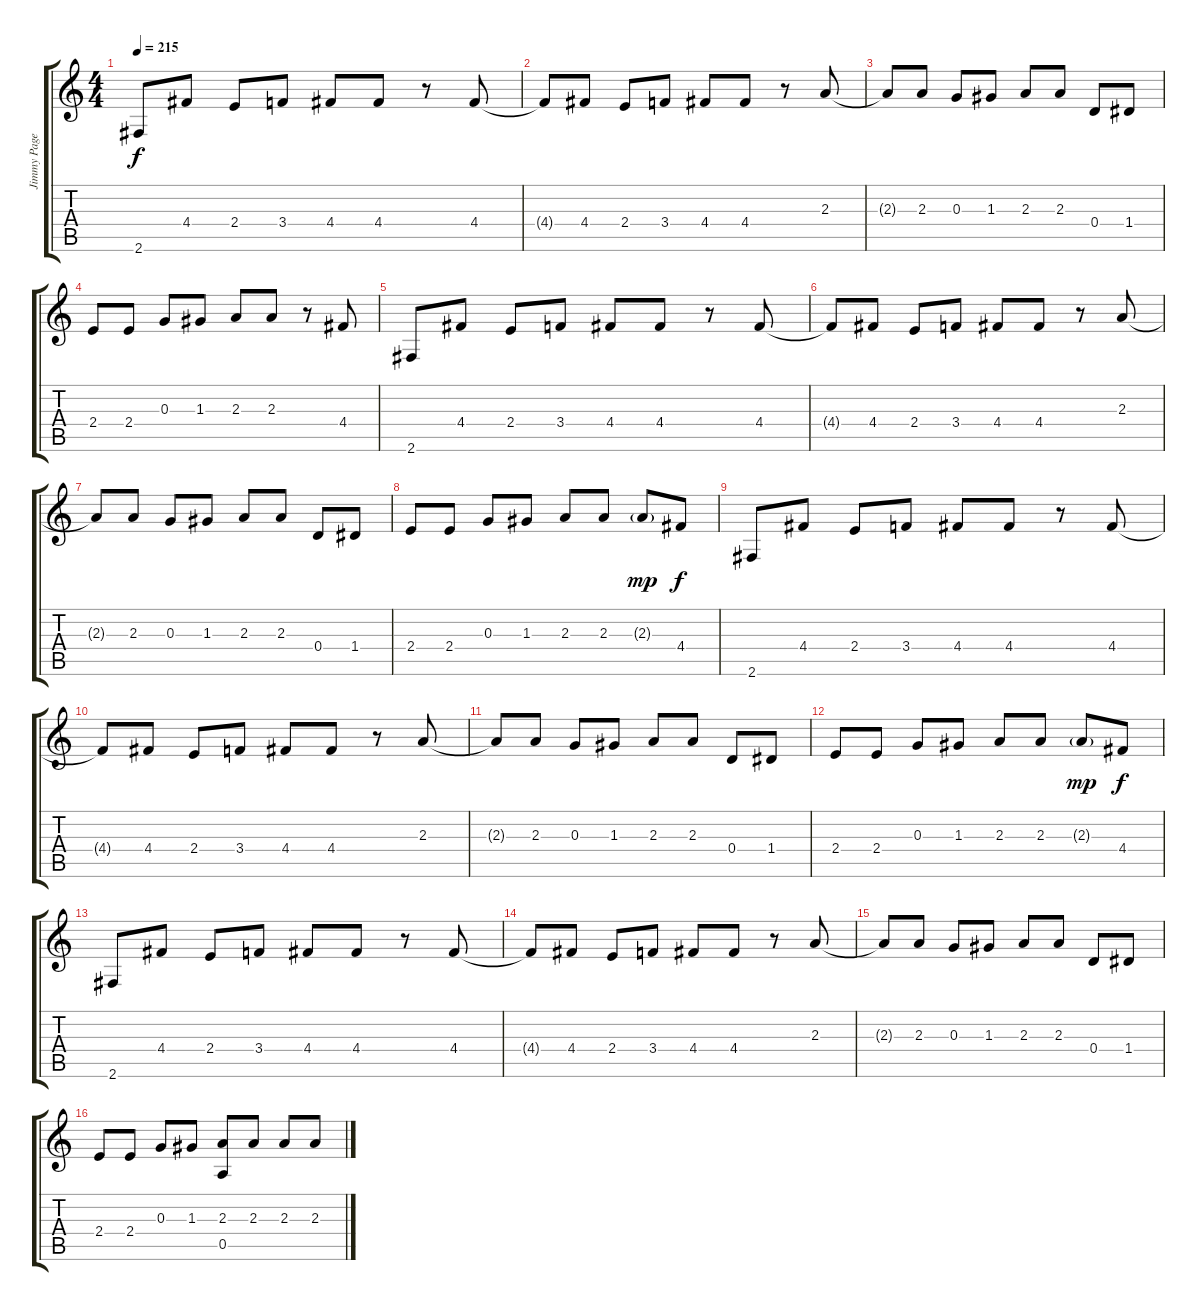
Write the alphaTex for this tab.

\track ("Jimmy Page I" "Jimmy Page") {instrument distortionguitar}
\staff {score tabs}
\tuning (E4 B3 G3 D3 A2 E2) {hide}
\ts (4 4)
\tempo 215
\clef g2
\ks c
2.6.8{dy f} 4.4.8 2.4.8 3.4.8 4.4.8 4.4.8 r.8 4.4.8 |
4.4{t}.8 4.4.8 2.4.8 3.4.8 4.4.8 4.4.8 r.8 2.3.8 |
2.3{t}.8 2.3.8 0.3.8 1.3.8 2.3.8 2.3.8 0.4.8 1.4.8 |
2.4.8 2.4.8 0.3.8 1.3.8 2.3.8 2.3.8 r.8 4.4.8 |
2.6.8 4.4.8 2.4.8 3.4.8 4.4.8 4.4.8 r.8 4.4.8 |
4.4{t}.8 4.4.8 2.4.8 3.4.8 4.4.8 4.4.8 r.8 2.3.8 |
2.3{t}.8 2.3.8 0.3.8 1.3.8 2.3.8 2.3.8 0.4.8 1.4.8 |
2.4.8 2.4.8 0.3.8 1.3.8 2.3.8 2.3.8 2.3{g}.8{dy mp} 4.4.8{dy f} |
2.6.8 4.4.8 2.4.8 3.4.8 4.4.8 4.4.8 r.8 4.4.8 |
4.4{t}.8 4.4.8 2.4.8 3.4.8 4.4.8 4.4.8 r.8 2.3.8 |
2.3{t}.8 2.3.8 0.3.8 1.3.8 2.3.8 2.3.8 0.4.8 1.4.8 |
2.4.8 2.4.8 0.3.8 1.3.8 2.3.8 2.3.8 2.3{g}.8{dy mp} 4.4.8{dy f} |
2.6.8 4.4.8 2.4.8 3.4.8 4.4.8 4.4.8 r.8 4.4.8 |
4.4{t}.8 4.4.8 2.4.8 3.4.8 4.4.8 4.4.8 r.8 2.3.8 |
2.3{t}.8 2.3.8 0.3.8 1.3.8 2.3.8 2.3.8 0.4.8 1.4.8 |
2.4.8 2.4.8 0.3.8 1.3.8 (2.3 0.5).8 2.3.8 2.3.8 2.3.8
